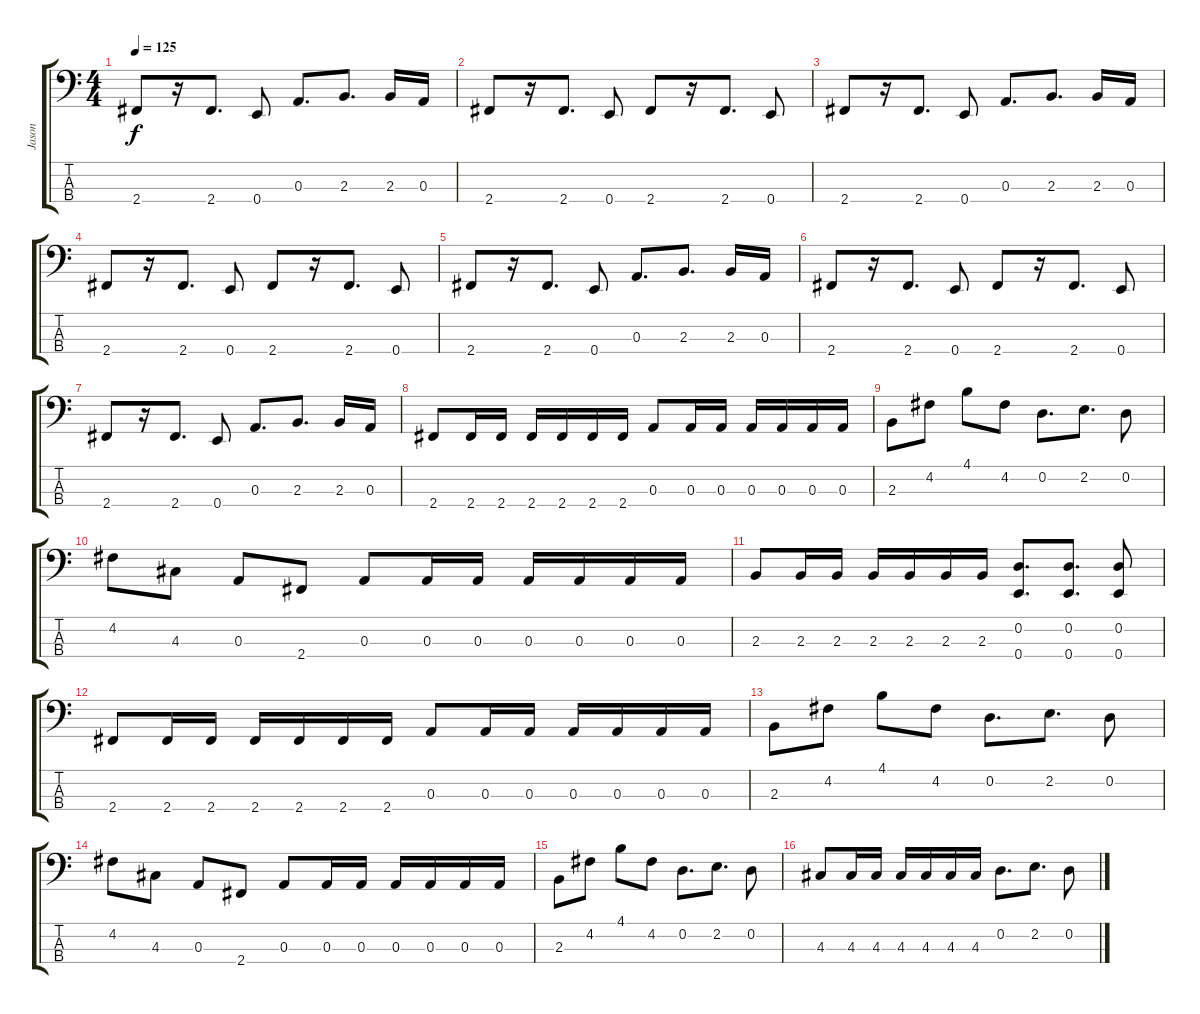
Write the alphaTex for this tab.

\track ("Jason" "Jason") {instrument electricbasspick}
\staff {score tabs}
\tuning (G2 D2 A1 E1) {hide}
\ts (4 4)
\tempo 125
\clef f4
\ks c
2.4.8{dy f} r.16 2.4.8{d} 0.4.8 0.3.8{d} 2.3.8{d} 2.3.16 0.3.16 |
2.4.8 r.16 2.4.8{d} 0.4.8 2.4.8 r.16 2.4.8{d} 0.4.8 |
2.4.8 r.16 2.4.8{d} 0.4.8 0.3.8{d} 2.3.8{d} 2.3.16 0.3.16 |
2.4.8 r.16 2.4.8{d} 0.4.8 2.4.8 r.16 2.4.8{d} 0.4.8 |
2.4.8 r.16 2.4.8{d} 0.4.8 0.3.8{d} 2.3.8{d} 2.3.16 0.3.16 |
2.4.8 r.16 2.4.8{d} 0.4.8 2.4.8 r.16 2.4.8{d} 0.4.8 |
2.4.8 r.16 2.4.8{d} 0.4.8 0.3.8{d} 2.3.8{d} 2.3.16 0.3.16 |
2.4.8 2.4.16 2.4.16 2.4.16 2.4.16 2.4.16 2.4.16 0.3.8 0.3.16 0.3.16 0.3.16 0.3.16 0.3.16 0.3.16 |
2.3.8 4.2.8 4.1.8 4.2.8 0.2.8{d} 2.2.8{d} 0.2.8 |
4.2.8 4.3.8 0.3.8 2.4.8 0.3.8 0.3.16 0.3.16 0.3.16 0.3.16 0.3.16 0.3.16 |
2.3.8 2.3.16 2.3.16 2.3.16 2.3.16 2.3.16 2.3.16 (0.2 0.4).8{d} (0.2 0.4).8{d} (0.2 0.4).8 |
2.4.8 2.4.16 2.4.16 2.4.16 2.4.16 2.4.16 2.4.16 0.3.8 0.3.16 0.3.16 0.3.16 0.3.16 0.3.16 0.3.16 |
2.3.8 4.2.8 4.1.8 4.2.8 0.2.8{d} 2.2.8{d} 0.2.8 |
4.2.8 4.3.8 0.3.8 2.4.8 0.3.8 0.3.16 0.3.16 0.3.16 0.3.16 0.3.16 0.3.16 |
2.3.8 4.2.8 4.1.8 4.2.8 0.2.8{d} 2.2.8{d} 0.2.8 |
4.3.8 4.3.16 4.3.16 4.3.16 4.3.16 4.3.16 4.3.16 0.2.8{d} 2.2.8{d} 0.2.8
